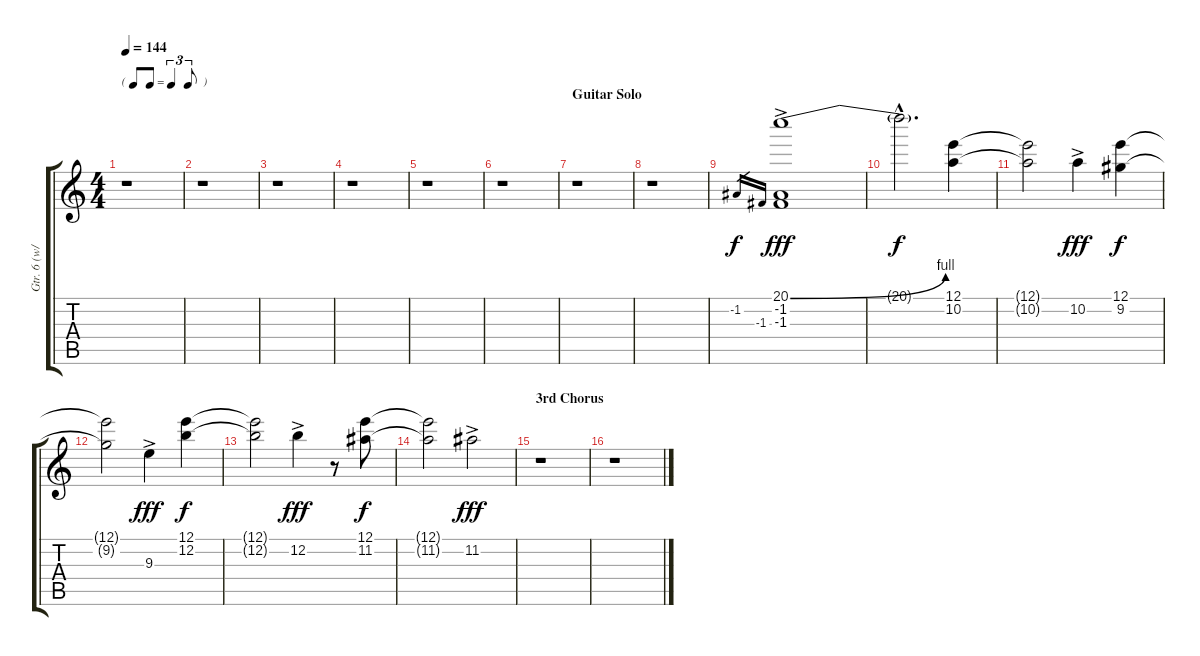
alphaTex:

\track ("Gtr. 6 (w/dist.)" "Gtr. 6 (w/") {instrument distortionguitar}
\staff {score tabs}
\tuning (E4 B3 G3 D3 A2 E2) {hide}
\ts (4 4)
\tf triplet8th
\tempo 144
\clef g2
\ks c
r.1{dy f} |
r.1 |
r.1 |
r.1 |
r.1 |
r.1 |
\section ("" "Guitar Solo")
r.1 |
r.1 |
-1.2.16{gr} -1.3.16{gr} (20.1{be (bend 0 0 60 4) ac} -1.2 -1.3).1{dy fff} |
20.1{hac t}.2{d dy f} (12.1 10.2).4 |
(12.1{t} 10.2{t}).2 10.2{ac}.4{dy fff} (12.1 9.2).4{dy f} |
(12.1{t} 9.2{t}).2 9.3{ac}.4{dy fff} (12.1 12.2).4{dy f} |
(12.1{t} 12.2{t}).2 12.2{ac}.4{dy fff} r.8 (12.1 11.2).8{dy f} |
(12.1{t} 11.2{t}).2 11.2{ac}.2{dy fff} |
\section ("" "3rd Chorus")
r.1 |
r.1
